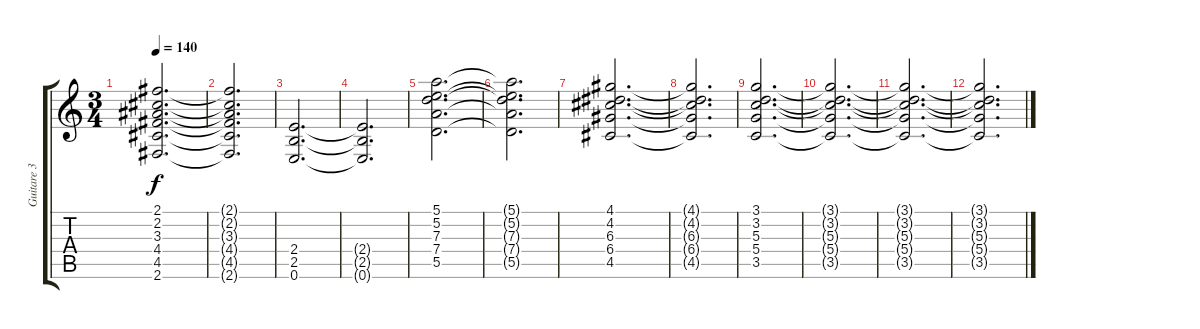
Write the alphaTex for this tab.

\track ("Guitare 3" "Guitare 3") {instrument electricguitarjazz}
\staff {score tabs}
\tuning (E4 B3 G3 D3 A2 E2) {hide}
\ts (3 4)
\tempo 140
\clef g2
\ks c
(2.1 2.2 3.3 4.4 4.5 2.6).2{d dy f} |
(2.1{t} 2.2{t} 3.3{t} 4.4{t} 4.5{t} 2.6{t}).2{d} |
(2.4 2.5 0.6).2{d} |
(2.4{t} 2.5{t} 0.6{t}).2{d} |
(5.1 5.2 7.3 7.4 5.5).2{d} |
(5.1{t} 5.2{t} 7.3{t} 7.4{t} 5.5{t}).2{d} |
(4.1 4.2 6.3 6.4 4.5).2{d} |
(4.1{t} 4.2{t} 6.3{t} 6.4{t} 4.5{t}).2{d} |
(3.1 3.2 5.3 5.4 3.5).2{d} |
(3.1{t} 3.2{t} 5.3{t} 5.4{t} 3.5{t}).2{d} |
(3.1{t} 3.2{t} 5.3{t} 5.4{t} 3.5{t}).2{d} |
(3.1{t} 3.2{t} 5.3{t} 5.4{t} 3.5{t}).2{d}
